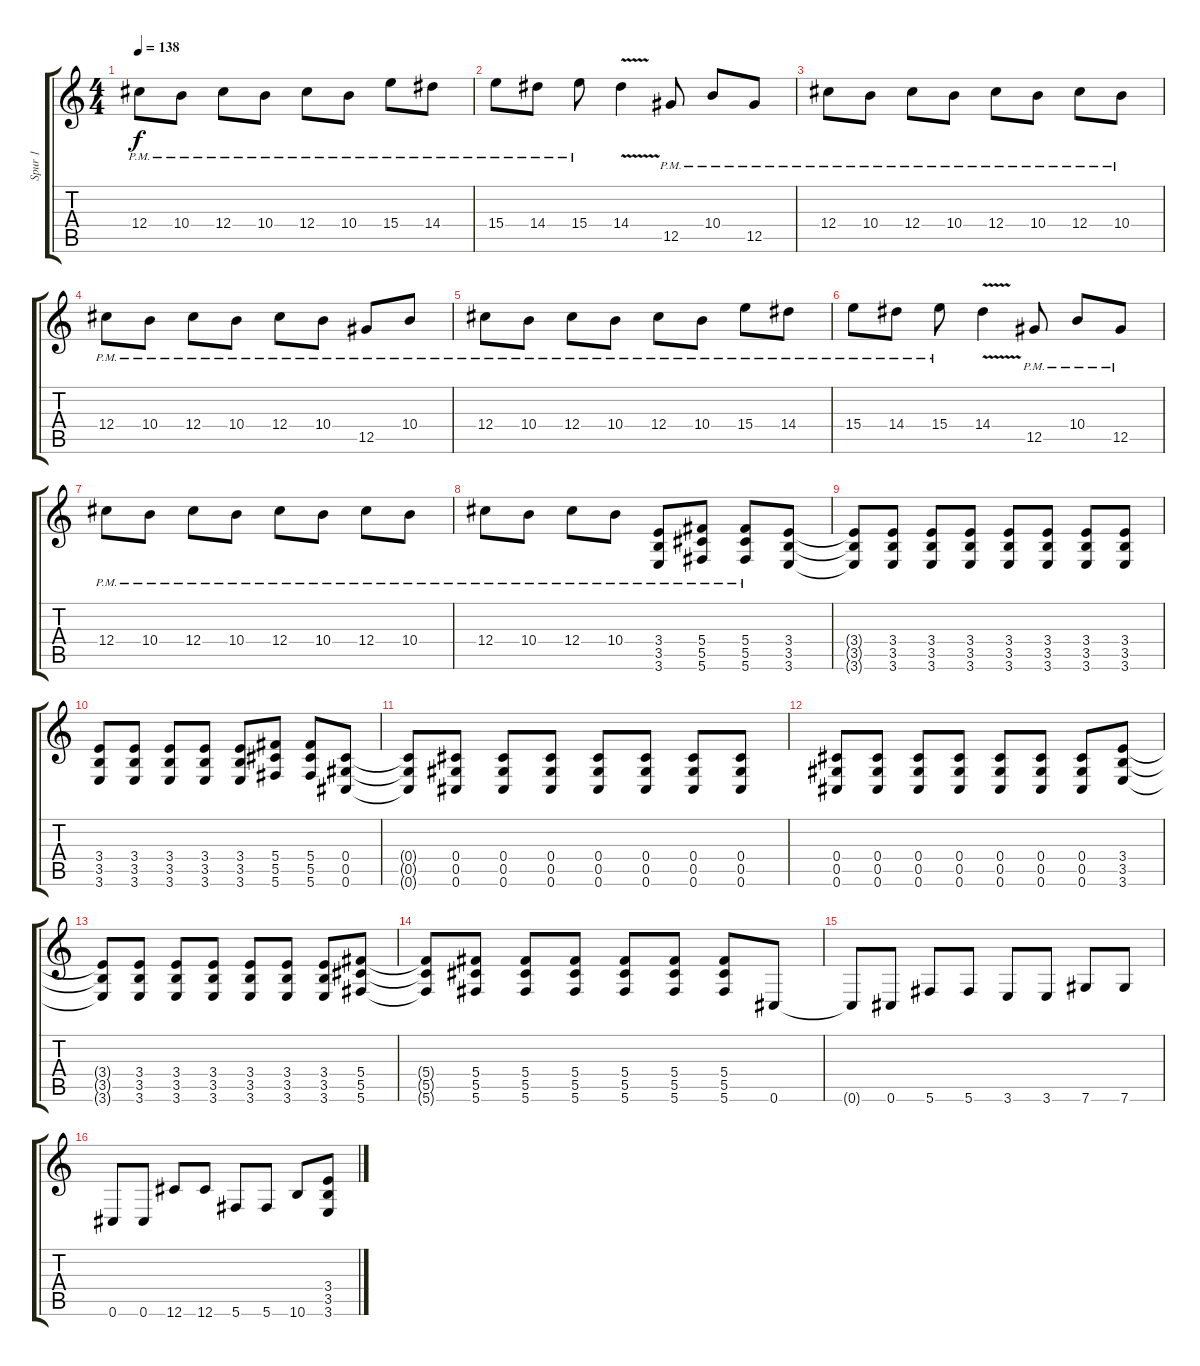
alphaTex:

\track ("Spur 1" "Spur 1") {instrument electricguitarjazz}
\staff {score tabs}
\tuning (Eb4 Bb3 Gb3 Db3 Ab2 Db2) {hide}
\ts (4 4)
\tempo 138
\clef g2
\ks c
12.4{pm}.8{dy f instrument electricguitarjazz} 10.4{pm}.8 12.4{pm}.8 10.4{pm}.8 12.4{pm}.8 10.4{pm}.8 15.4{pm}.8 14.4{pm}.8 |
15.4{pm}.8 14.4{pm}.8 15.4{pm}.8 14.4{v}.4 12.5{pm}.8 10.4{pm}.8 12.5{pm}.8 |
12.4{pm}.8{instrument electricguitarjazz} 10.4{pm}.8 12.4{pm}.8 10.4{pm}.8 12.4{pm}.8 10.4{pm}.8 12.4{pm}.8{instrument electricguitarjazz} 10.4{pm}.8 |
12.4{pm}.8{instrument electricguitarjazz} 10.4{pm}.8 12.4{pm}.8 10.4{pm}.8 12.4{pm}.8 10.4{pm}.8 12.5{pm}.8{instrument electricguitarjazz} 10.4{pm}.8 |
12.4{pm}.8{instrument electricguitarjazz} 10.4{pm}.8 12.4{pm}.8 10.4{pm}.8 12.4{pm}.8 10.4{pm}.8 15.4{pm}.8 14.4{pm}.8 |
15.4{pm}.8 14.4{pm}.8 15.4{pm}.8 14.4{v}.4 12.5{pm}.8 10.4{pm}.8 12.5{pm}.8 |
12.4{pm}.8{instrument electricguitarjazz} 10.4{pm}.8 12.4{pm}.8 10.4{pm}.8 12.4{pm}.8 10.4{pm}.8 12.4{pm}.8{instrument electricguitarjazz} 10.4{pm}.8 |
12.4{pm}.8{instrument electricguitarjazz} 10.4{pm}.8 12.4{pm}.8 10.4{pm}.8 (3.4{pm} 3.5 3.6).8{instrument distortionguitar} (5.4{pm} 5.5{pm} 5.6{pm}).8 (5.4 5.5{pm} 5.6).8 (3.4 3.5 3.6).8 |
(3.4{t} 3.5{t} 3.6{t}).8 (3.4 3.5 3.6).8 (3.4 3.5 3.6).8 (3.4 3.5 3.6).8 (3.4 3.5 3.6).8 (3.4 3.5 3.6).8 (3.4 3.5 3.6).8 (3.4 3.5 3.6).8 |
(3.4 3.5 3.6).8 (3.4 3.5 3.6).8 (3.4 3.5 3.6).8 (3.4 3.5 3.6).8 (3.4 3.5 3.6).8 (5.4 5.5 5.6).8 (5.4 5.5 5.6).8 (0.4 0.5 0.6).8 |
(0.4{t} 0.5{t} 0.6{t}).8 (0.4 0.5 0.6).8 (0.4 0.5 0.6).8 (0.4 0.5 0.6).8 (0.4 0.5 0.6).8 (0.4 0.5 0.6).8 (0.4 0.5 0.6).8 (0.4 0.5 0.6).8 |
(0.4 0.5 0.6).8 (0.4 0.5 0.6).8 (0.4 0.5 0.6).8 (0.4 0.5 0.6).8 (0.4 0.5 0.6).8 (0.4 0.5 0.6).8 (0.4 0.5 0.6).8 (3.4 3.5 3.6).8 |
(3.4{t} 3.5{t} 3.6{t}).8 (3.4 3.5 3.6).8 (3.4 3.5 3.6).8 (3.4 3.5 3.6).8 (3.4 3.5 3.6).8 (3.4 3.5 3.6).8 (3.4 3.5 3.6).8 (5.4 5.5 5.6).8 |
(5.4{t} 5.5{t} 5.6{t}).8 (5.4 5.5 5.6).8 (5.4 5.5 5.6).8 (5.4 5.5 5.6).8 (5.4 5.5 5.6).8 (5.4 5.5 5.6).8 (5.4 5.5 5.6).8 0.6.8 |
0.6{t}.8 0.6.8 5.6.8 5.6.8 3.6.8 3.6.8 7.6.8 7.6.8 |
0.6.8 0.6.8 12.6.8 12.6.8 5.6.8 5.6.8 10.6.8 (3.4 3.5 3.6).8
